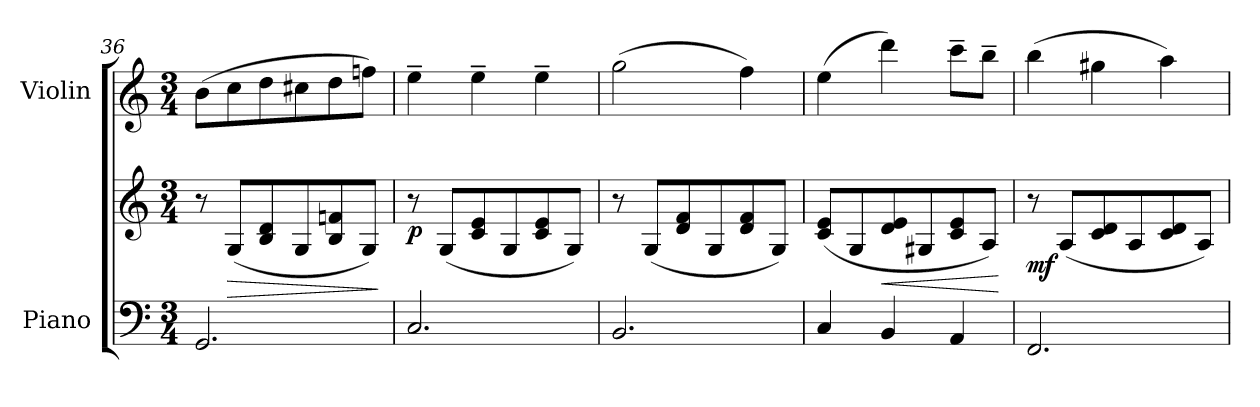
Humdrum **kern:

**kern	**kern	**dynam	**kern
*part2	*part2	*part2	*part1
*staff3	*staff2	*staff2/3	*staff1
*I"Piano	*	*	*I"Violin
*I'Pno	*	*	*I'Vln
*clefF4	*clefG2	*	*clefG2
*k[]	*k[]	*	*k[]
*M3/4	*M3/4	*	*M3/4
=36	=36	=36	=36
2.GG/	8r	.	(8b\L
!	!	!LO:HP:b	!
.	(8G/L	>	8cc\
.	8B/ 8d/	.	8dd\
.	8G/	.	8cc#X\
.	8B/ 8fn/	.	8dd\
.	8G/J)	.	8ffn\J)
.	.	]	.
!!LO:LB:g=z
=37	=37	=37	=37
!	!	!LO:DY:b	!
2.C/	8r	p	4ee~\
.	(8G/L	.	.
.	8c/ 8e/	.	4ee~\
.	8G/	.	.
.	8c/ 8e/	.	4ee~\
.	8G/J)	.	.
=38	=38	=38	=38
2.BB/	8r	.	(2gg\
.	(8G/L	.	.
.	8d/ 8f/	.	.
.	8G/	.	.
.	8d/ 8f/	.	4ff\)
.	8G/J)	.	.
=39	=39	=39	=39
4C/	(8c/ 8e/L	.	(4ee\
.	8G/	.	.
!	!	!LO:HP:b	!
4BB/	8d/ 8e/	<	4ddd\)
.	8G#X/	.	.
4AA/	8c/ 8e/	.	8ccc~\L
.	8A/J)	.	8bb~\J
.	.	[	.
=40	=40	=40	=40
!	!	!LO:DY:b	!
2.FF/	8r	mf	(4bb\
.	(8A/L	.	.
.	8c/ 8d/	.	4gg#X\
.	8A/	.	.
.	8c/ 8d/	.	4aa\)
.	8A/J)	.	.
=	=	=	=
*-	*-	*-	*-
